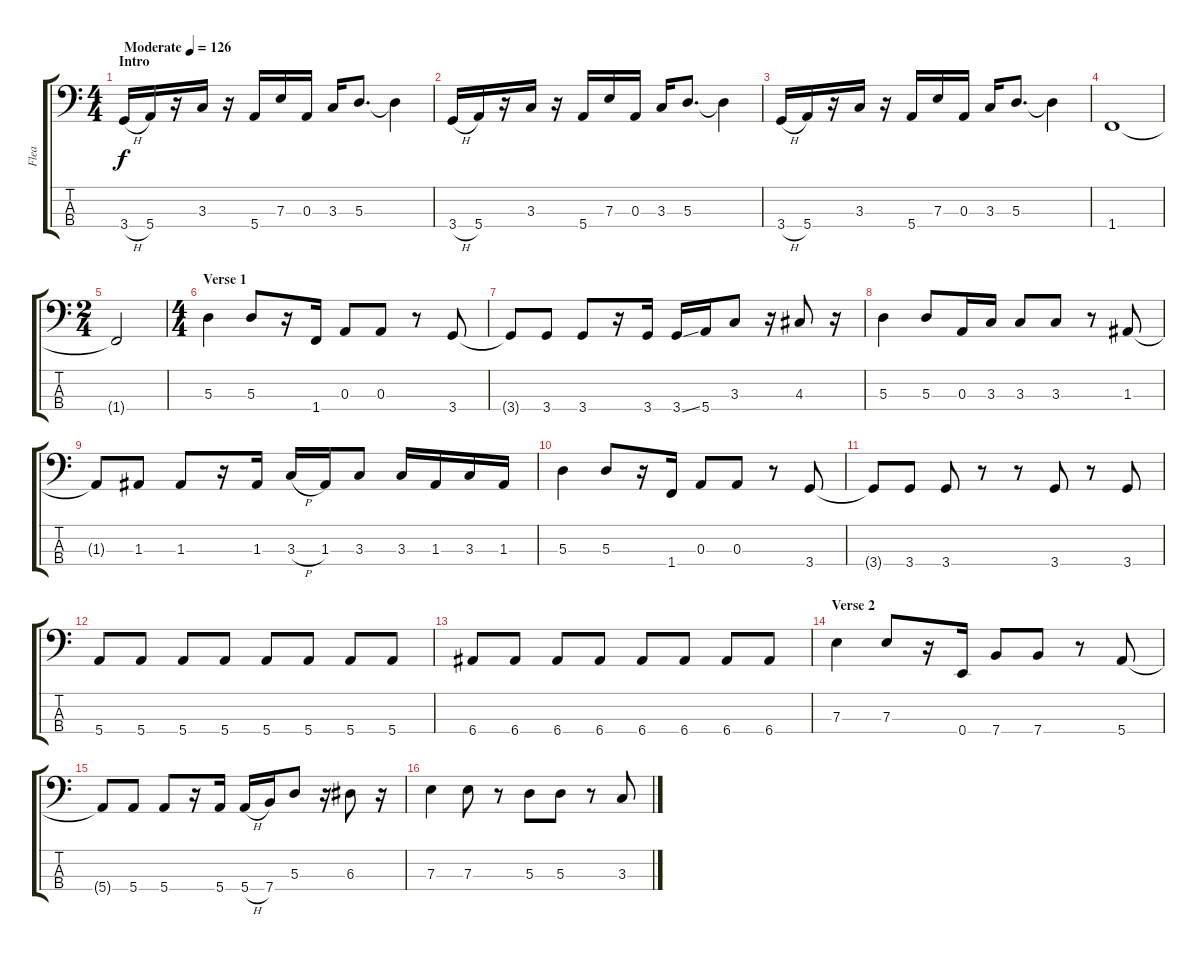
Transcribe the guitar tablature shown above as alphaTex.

\track ("Flea" "Flea") {instrument electricbassfinger}
\staff {score tabs}
\tuning (G2 D2 A1 E1) {hide}
\ts (4 4)
\section ("" "Intro")
\tempo (126 "Moderate")
\clef f4
\ks c
3.4{h}.16{dy f instrument electricbassfinger} 5.4.16 r.16 3.3.16 r.16 5.4.16 7.3.16 0.3.16 3.3.16 5.3.8{d} 5.3{t}.4 |
3.4{h}.16 5.4.16 r.16 3.3.16 r.16 5.4.16 7.3.16 0.3.16 3.3.16 5.3.8{d} 5.3{t}.4 |
3.4{h}.16 5.4.16 r.16 3.3.16 r.16 5.4.16 7.3.16 0.3.16 3.3.16 5.3.8{d} 5.3{t}.4 |
1.4.1 |
\ts (2 4)
1.4{t}.2 |
\ts (4 4)
\section ("" "Verse 1")
5.3.4 5.3.8 r.16 1.4.16 0.3.8 0.3.8 r.8 3.4.8 |
3.4{t}.8 3.4.8 3.4.8 r.16 3.4.16 3.4{ss}.16 5.4.16 3.3.8 r.16 4.3.8 r.16 |
5.3.4 5.3.8 0.3.16 3.3.16 3.3.8 3.3.8 r.8 1.3.8 |
1.3{t}.8 1.3.8 1.3.8 r.16 1.3.16 3.3{h}.16 1.3.16 3.3.8 3.3.16 1.3.16 3.3.16 1.3.16 |
5.3.4 5.3.8 r.16 1.4.16 0.3.8 0.3.8 r.8 3.4.8 |
3.4{t}.8 3.4.8 3.4.8 r.8 r.8 3.4.8 r.8 3.4.8 |
5.4.8 5.4.8 5.4.8 5.4.8 5.4.8 5.4.8 5.4.8 5.4.8 |
6.4.8 6.4.8 6.4.8 6.4.8 6.4.8 6.4.8 6.4.8 6.4.8 |
\section ("" "Verse 2")
7.3.4 7.3.8 r.16 0.4.16 7.4.8 7.4.8 r.8 5.4.8 |
5.4{t}.8 5.4.8 5.4.8 r.16 5.4.16 5.4{h}.16 7.4.16 5.3.8 r.16 6.3.8 r.16 |
7.3.4 7.3.8 r.8 5.3.8 5.3.8 r.8 3.3.8
